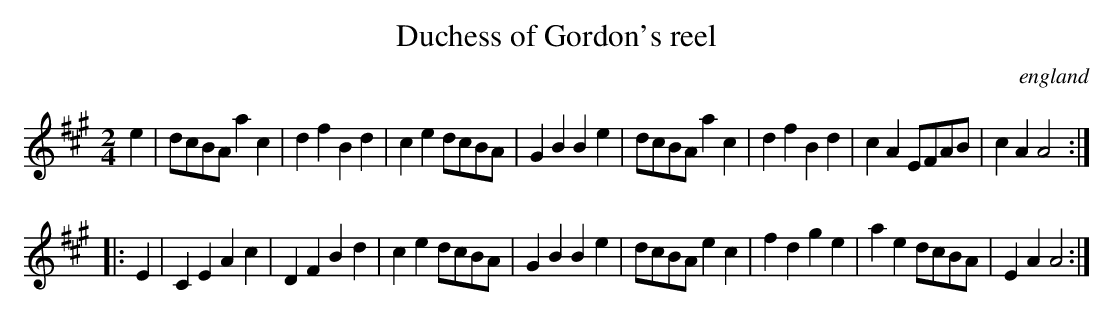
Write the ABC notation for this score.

X:1
T:Duchess of Gordon's reel
O:england
M:2/4
L:1/8
K:A
e2|\
dcBA a2c2 | d2f2 B2d2 | c2e2 dcBA | G2B2 B2e2 |\
dcBA a2c2 | d2f2 B2d2 | c2A2 EFAB | c2A2 A4 :|
|:E2|\
C2E2 A2c2 | D2F2 B2d2 | c2e2 dcBA | G2B2 B2e2 | \
dcBA e2c2 | f2d2 g2e2 | a2e2 dcBA | E2A2 A4:|
